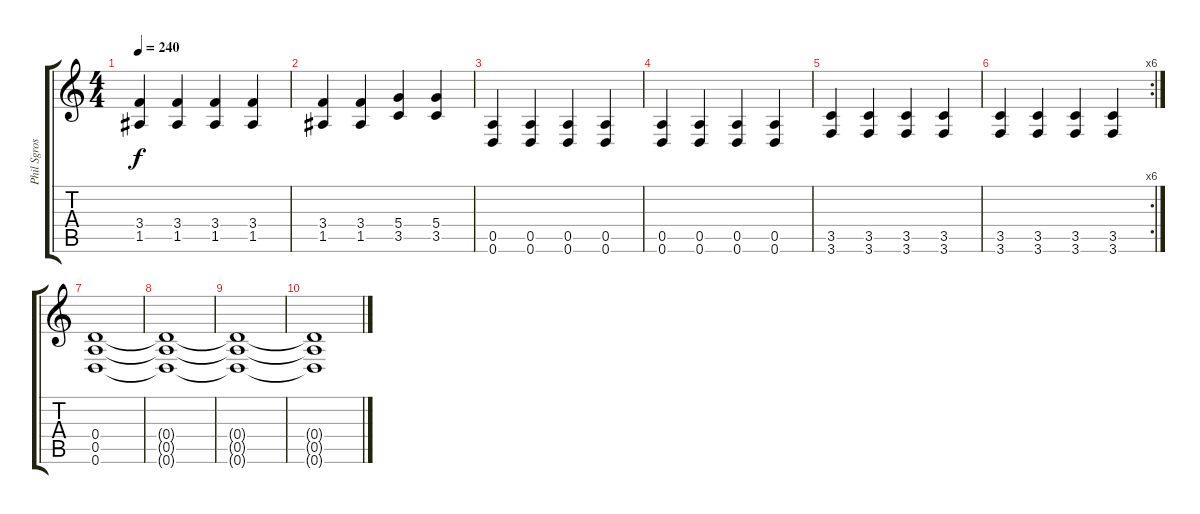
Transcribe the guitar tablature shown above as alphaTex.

\track ("Phil Sgrosso" "Phil Sgros") {instrument distortionguitar}
\staff {score tabs}
\tuning (E4 B3 G3 D3 A2 D2) {hide}
\ts (4 4)
\tempo 240
\clef g2
\ks c
(3.4 1.5).4{dy f} (3.4 1.5).4 (3.4 1.5).4 (3.4 1.5).4 |
(3.4 1.5).4 (3.4 1.5).4 (5.4 3.5).4 (5.4 3.5).4 |
(0.5 0.6).4 (0.5 0.6).4 (0.5 0.6).4 (0.5 0.6).4 |
(0.5 0.6).4 (0.5 0.6).4 (0.5 0.6).4 (0.5 0.6).4 |
(3.5 3.6).4 (3.5 3.6).4 (3.5 3.6).4 (3.5 3.6).4 |
\rc 6
(3.5 3.6).4 (3.5 3.6).4 (3.5 3.6).4 (3.5 3.6).4 |
(0.4 0.5 0.6).1 |
(0.4{t} 0.5{t} 0.6{t}).1 |
(0.4{t} 0.5{t} 0.6{t}).1 |
(0.4{t} 0.5{t} 0.6{t}).1
